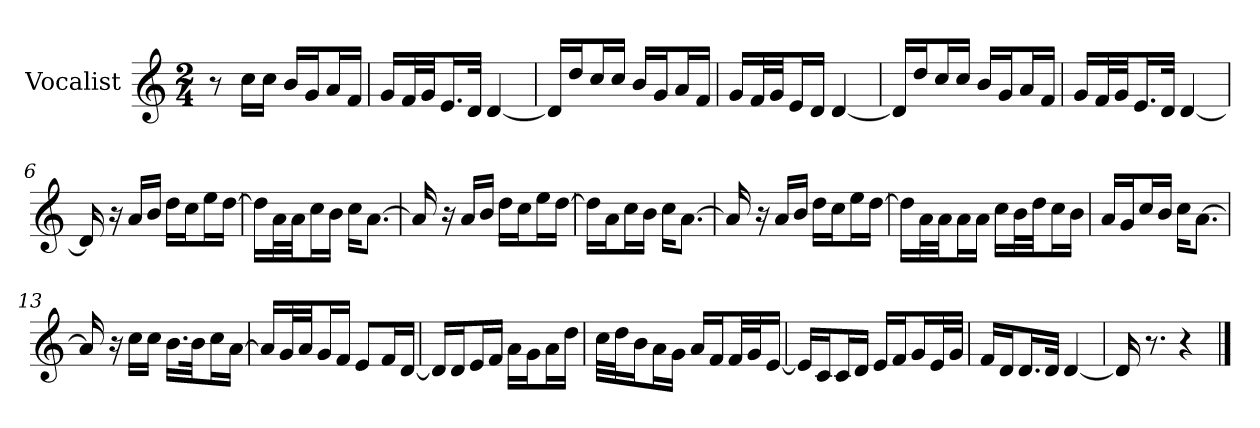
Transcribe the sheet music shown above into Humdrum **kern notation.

**kern
*part1
*staff1
*I"Vocalist
*k[]
*C:
*M2/4
=
8r
16ccLL
16ccJJ
16bLL
16gJ
16aL
16fJJ
=1
16gLL
32fL
32gJJ
16.eL
32dJJk
[4d
=2
16dLL]
16ddJ
16ccL
16ccJJ
16bLL
16gJ
16aL
16fJJ
=3
16gLL
32fL
32gJJ
16eL
16dJJ
[4d
=4
16dLL]
16ddJ
16ccL
16ccJJ
16bLL
16gJ
16aL
16fJJ
=5
16gLL
32fL
32gJJ
16.eL
32dJJk
[4d
=6
16d]
16r
16aLL
16bJJ
16ddLL
16ccJ
16eeL
[16ddJJ
=7
16ddLL]
32aL
32aJJ
16ccL
16bJJ
16ccKL
[8.aJ
=8
16a]
16r
16aLL
16bJJ
16ddLL
16ccJ
16eeL
[16ddJJ
=9
16ddLL]
16aJ
16ccL
16bJJ
16ccKL
[8.aJ
=10
16a]
16r
16aLL
16bJJ
16ddLL
16ccJ
16eeL
[16ddJJ
=11
16ddLL]
32aL
32aJJ
16aL
16aJJ
16ccLL
32bL
32ddJJ
16ccL
16bJJ
=12
16aLL
16gJ
16ccL
16bJJ
16ccKL
[8.aJ
=13
16a]
16r
16ccLL
16ccJJ
16.bLL
32bJk
16ccL
[16aJJ
=14
16aLL]
32gL
32aJJ
16gL
16fJJ
8eL
16fL
[16dJJ
=15
16dLL]
16dJ
16eL
16fJJ
16aLL
16gJ
16aL
16ddJJ
=16
32ccLLL
32ddJ
16bJ
16aL
16gJJ
16aLL
16fJ
32fLL
32gJ
[16eJJ
=17
16eLL]
16cJ
16cL
16dJJ
16eLL
16fJ
16gL
32eL
32gJJJ
=18
16fLL
16dJ
16.dL
32dJJk
[4d
=19
16d]
8.r
4r
==
*-
